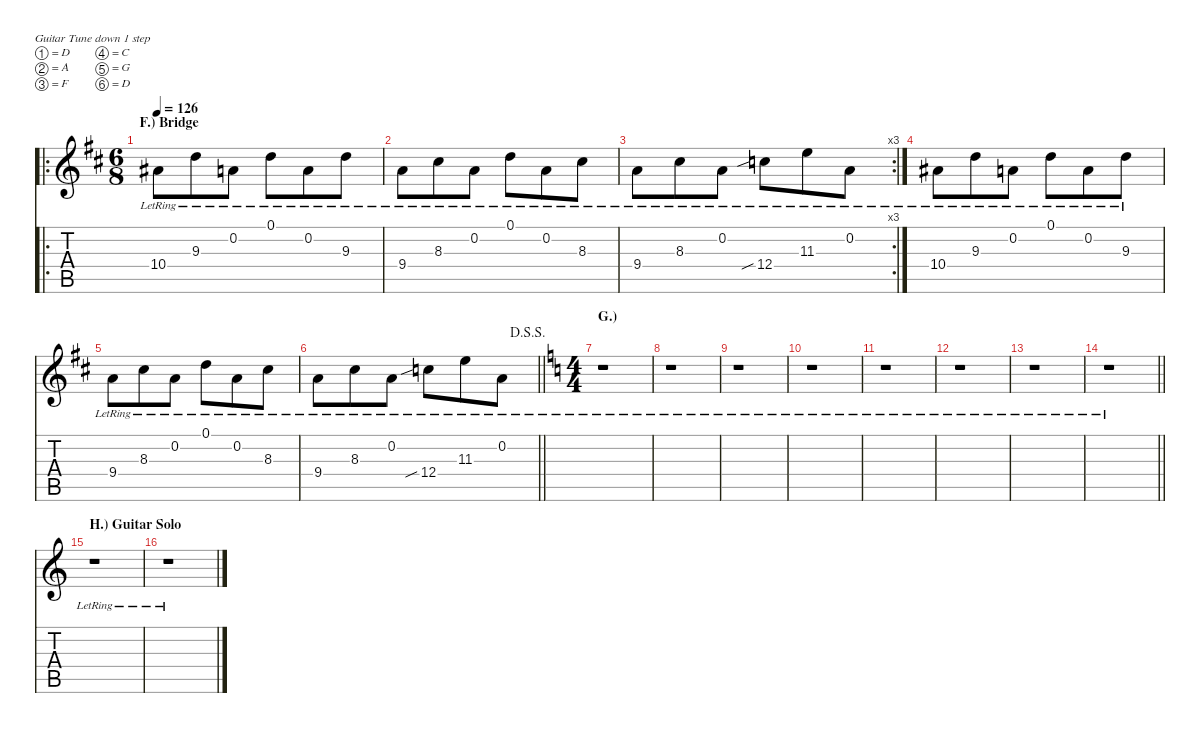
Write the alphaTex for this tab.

\defaultSystemsLayout 4
\hideDynamics
\bracketExtendMode nobrackets
\singleTrackTrackNamePolicy hidden
\multiTrackTrackNamePolicy hidden
\firstSystemTrackNameMode fullname
\firstSystemTrackNameOrientation horizontal
\otherSystemsTrackNameOrientation horizontal
\track ("Gtr. 4 (acous.)" "s.guit.") {instrument acousticguitarsteel}
\staff {score tabs}
\tuning (D4 A3 F3 C3 G2 D2)
\ro
\ts (6 8)
\section ("" "F.) Bridge")
\tempo 126
\clef g2
\ks d
10.4{lr acc #}.8{dy f beam Down} 9.3{lr acc forcenatural}.8{beam Down} 0.2{lr acc forcenatural}.8{beam Down} 0.1{lr acc forcenatural}.8{beam Down} 0.2{lr acc forcenatural}.8{beam Down} 9.3{lr acc forcenatural}.8{beam Down} |
9.4{lr acc forcenatural}.8{beam Down} 8.3{lr acc #}.8{beam Down} 0.2{lr acc forcenatural}.8{beam Down} 0.1{lr acc forcenatural}.8{beam Down} 0.2{lr acc forcenatural}.8{beam Down} 8.3{lr acc #}.8{beam Down} |
\rc 3
9.4{lr acc forcenatural}.8{beam Down} 8.3{lr acc #}.8{beam Down} 0.2{lr acc forcenatural}.8{beam Down} 12.4{sib lr acc forcenatural}.8{beam Down} 11.3{lr acc forcenatural}.8{beam Down} 0.2{lr acc forcenatural}.8{beam Down} |
10.4{lr acc #}.8{beam Down} 9.3{lr acc forcenatural}.8{beam Down} 0.2{lr acc forcenatural}.8{beam Down} 0.1{lr acc forcenatural}.8{beam Down} 0.2{lr acc forcenatural}.8{beam Down} 9.3{lr acc forcenatural}.8{beam Down} |
9.4{lr acc forcenatural}.8{beam Down} 8.3{lr acc #}.8{beam Down} 0.2{lr acc forcenatural}.8{beam Down} 0.1{lr acc forcenatural}.8{beam Down} 0.2{lr acc forcenatural}.8{beam Down} 8.3{lr acc #}.8{beam Down} |
\jump dalsegnosegno
\barLineRight lightlight
9.4{lr acc forcenatural}.8{beam Down} 8.3{lr acc #}.8{beam Down} 0.2{lr acc forcenatural}.8{beam Down} 12.4{sib lr acc forcenatural}.8{beam Down} 11.3{lr acc forcenatural}.8{beam Down} 0.2{lr acc forcenatural}.8{beam Down} |
\ts (4 4)
\beaming (8 2 2 2 2)
\section ("" "G.) ")
\ks c
r.1{beam Down} |
r.1{beam Down} |
r.1{beam Down} |
r.1{beam Down} |
r.1{beam Down} |
r.1{beam Down} |
r.1{beam Down} |
\barLineRight lightlight
r.1{beam Down} |
\section ("" "H.) Guitar Solo")
r.1{beam Down} |
r.1{beam Down}
